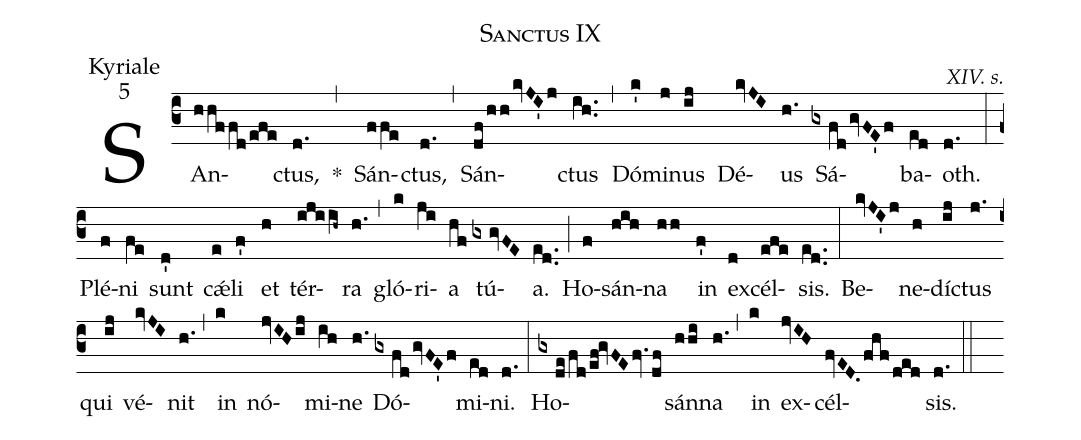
name:Sanctus IX;
office-part:Kyriale;
mode:5;
commentary:XIV. s.;
%%
(c3) SAn(hhffd/efe)ctus,(d.) *(,) Sán(ffe)ctus,(d.) (,) Sán(df/hhkvJI'j)ctus(ih..) (,) Dó(k')mi(j)nus(ij) <nlba>Dé(kvJI)us(h.) </nlba>Sá(gx/fdgvFE'f)ba(ed)oth.(d.) (:) Plé(f)ni(fe) sunt(d') c<sp>'ae</sp>(e)li(f') et(h) tér(ijiih~)ra(h.) (,) gló(k)<nlba>ri(ji)a(hf) tú(gx/gvFE)a.(ed..) </nlba>(;) Ho(f)sán(hih)na(hh) in(f') ex(d)cél(efe)sis.(ed..) (:) Be(kvJI'j)ne(h)dí(ij)ctus(j.) qui(ij) vé(kvJI)nit(h.) (,) in(k) nó(jvIHij)mi(ih)ne(h.) Dó(gx/fdgvFE'f)mi(ed)ni.(d.) (:) Ho(gx/de/fd/ef!gvFEfv.df)sán(hhi)na(h.) (,) in(k) ex(jvIH)cél(fvED.fhf/ded)sis.(d.) (::)
